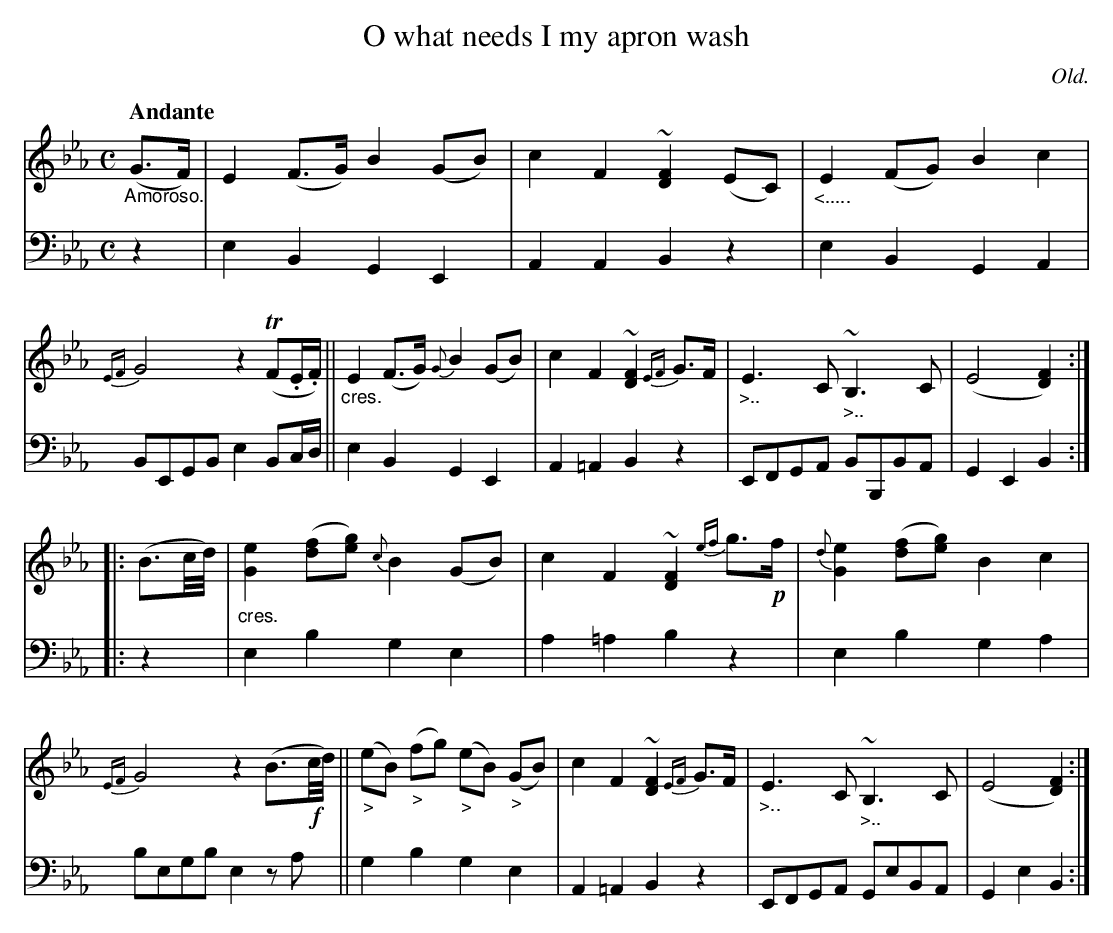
X:1
T: O what needs I my apron wash
O: Old.
M: C
L: 1/8
Q: "Andante"
K: Eb
V: 1 staves=2
"_Amoroso."(G>F) |\
E2 (F>G) B2 (GB) | c2 F2 ~[F2D2] (EC) | "_<....."E2 (FG) B2 c2 | {EF}G4 z2(TF.E/.F/) ||\
"_cres."E2 (F>G) {G}B2 (GB) | c2 F2 ~[F2D2] {EF}G>F | "_>.."E3 C "_>.."~B,3 C | (E4 [F2D2]) :|
|: (B3/c//d//) |"_cres."\
[e2G2] ([fd][ge]) {c}B2 (GB) | c2 F2 ~[F2D2] {ef}g>!p!f | {d}[e2G2] ([fd][ge]) B2 c2 | {EF}G4 z2 (B3/!f!c//d//) ||\
("_>"eB) ("_>"fg) ("_>"eB) ("_>"GB) | c2 F2 ~[F2D2] {EF}G>F | "_>.."E3 C ~"_>.."B,3 C | (E4 [F2D2]) :|
V: 2 clef=bass middle=d
z2 |\
e2B2 G2E2 | A2A2 B2z2 | e2B2 G2A2 | BEGB e2B2/c/d/ ||\
e2B2 G2E2 | A2=A2 B2z2 | EFGA BB,BA | G2E2 B2 :|
|: z2 |\
e2b2 g2e2 | a2=a2 b2z2 | e2b2 g2a2 | begb e2 za ||\
g2b2 g2e2 | A2=A2 B2z2 | EFGA GeBA | G2e2 B2 :|
